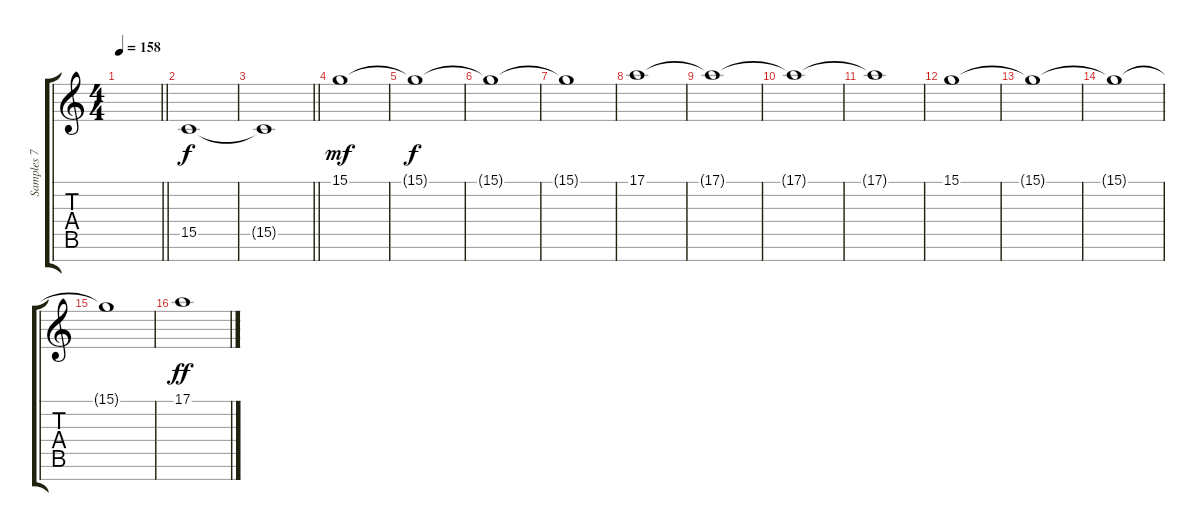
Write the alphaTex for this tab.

\track ("Samples 7" "Samples 7") {instrument stringensemble2}
\staff {score tabs}
\tuning (E4 B3 G3 D3 A2 E2 B1) {hide}
\ts (4 4)
\tempo 158
\clef g2
\barLineRight lightlight
\ks c
|
\section ("" " ")
15.5.1 |
\barLineRight lightlight
15.5{t}.1{dy f} |
\section ("" " ")
15.1.1{dy mf} |
15.1{t}.1{dy f} |
15.1{t}.1 |
15.1{t}.1 |
17.1.1 |
17.1{t}.1 |
17.1{t}.1 |
17.1{t}.1 |
15.1.1 |
15.1{t}.1 |
15.1{t}.1 |
15.1{t}.1 |
17.1.1{dy ff}
